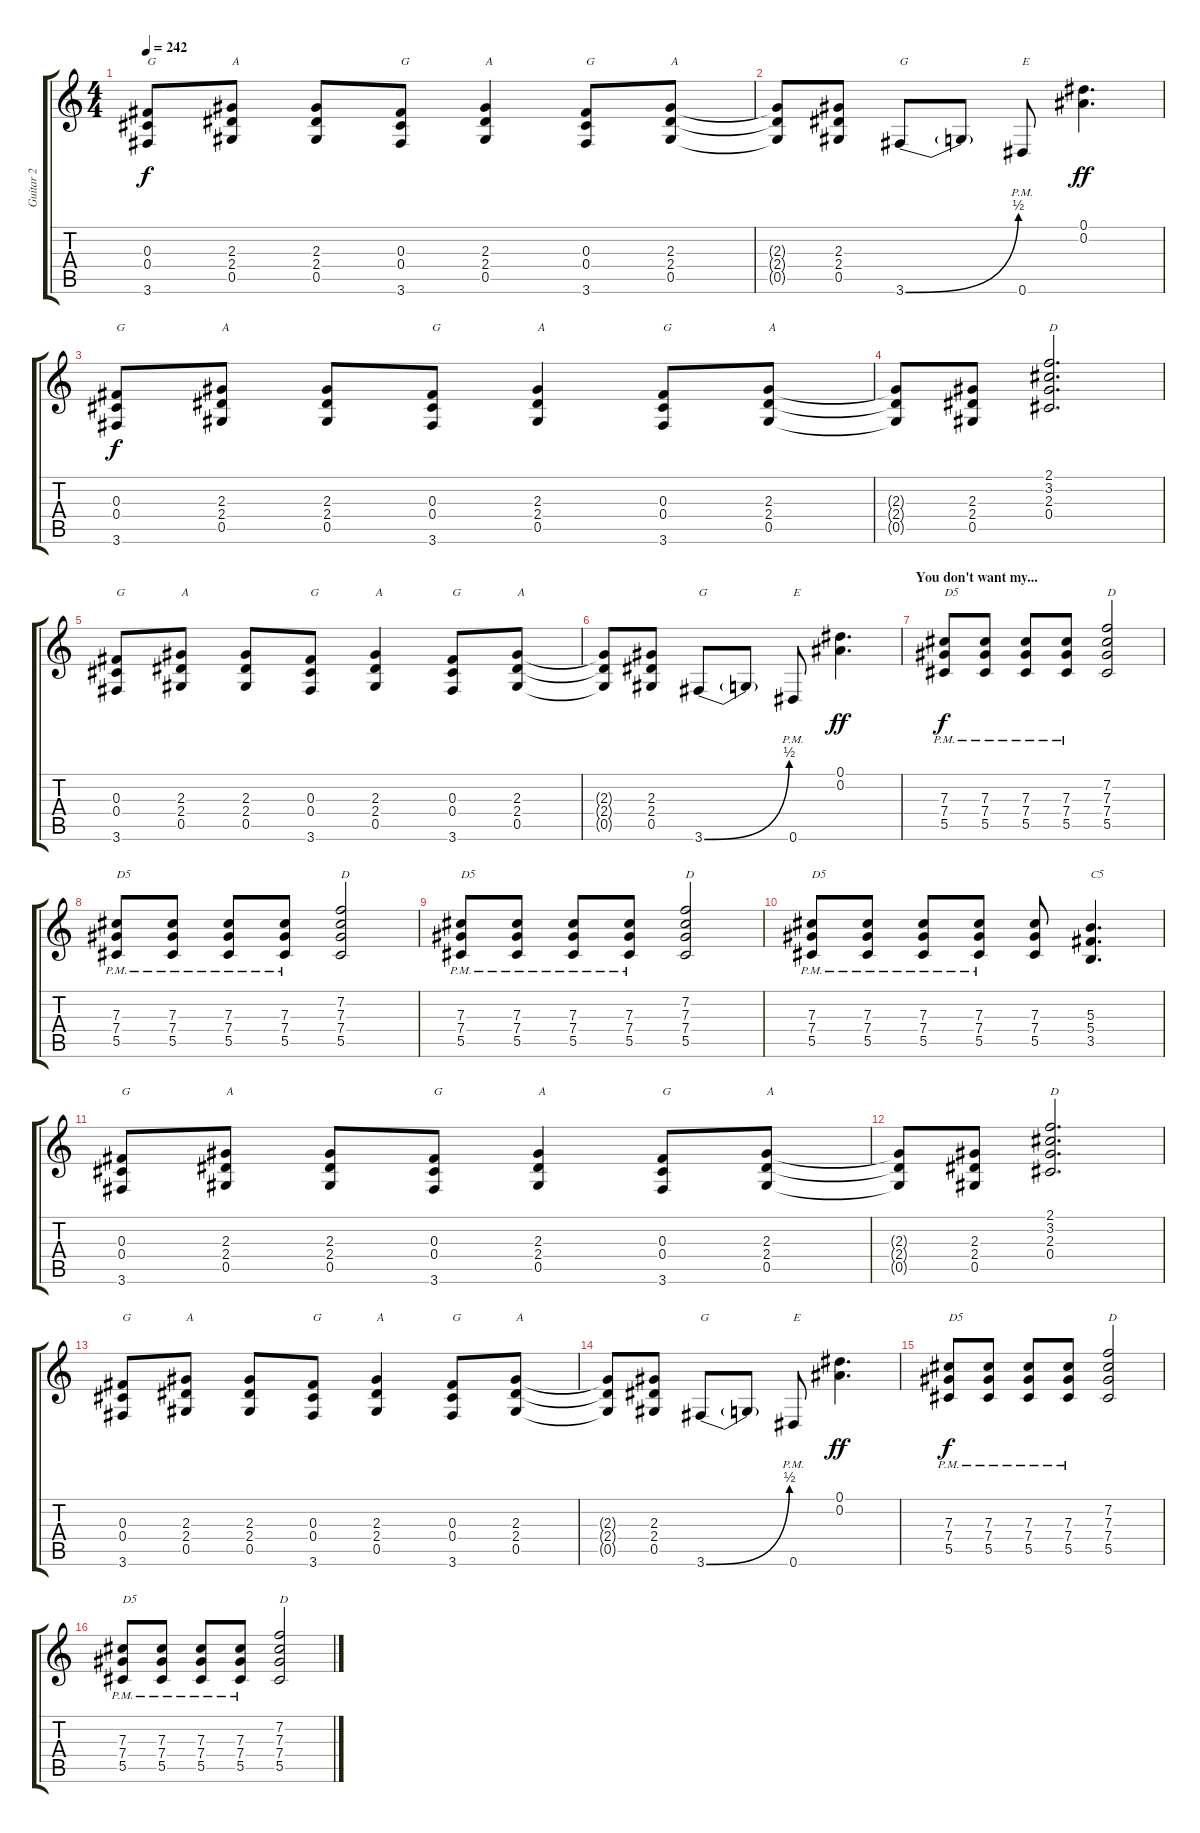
\track ("Guitar 2" "Guitar 2") {instrument distortionguitar}
\staff {score tabs}
\tuning (Eb4 Bb3 Gb3 Db3 Ab2 Eb2) {hide}
\ts (4 4)
\tempo 242
\clef g2
\ks c
(0.3 0.4 3.6).8{txt "G" dy f} (2.3 2.4 0.5).8{txt "A"} (2.3 2.4 0.5).8 (0.3 0.4 3.6).8{txt "G"} (2.3 2.4 0.5).4{txt "A"} (0.3 0.4 3.6).8{txt "G"} (2.3 2.4 0.5).8{txt "A"} |
(2.3{t} 2.4{t} 0.5{t}).8 (2.3 2.4 0.5).8 3.6{be (bend 0 0 60 2)}.8{txt "G"} 3.6{t}.8 0.6{pm}.8{txt "E"} (0.1 0.2).4{d dy ff} |
(0.3 0.4 3.6).8{txt "G" dy f} (2.3 2.4 0.5).8{txt "A"} (2.3 2.4 0.5).8 (0.3 0.4 3.6).8{txt "G"} (2.3 2.4 0.5).4{txt "A"} (0.3 0.4 3.6).8{txt "G"} (2.3 2.4 0.5).8{txt "A"} |
(2.3{t} 2.4{t} 0.5{t}).8 (2.3 2.4 0.5).8 (2.1 3.2 2.3 0.4).2{d txt "D"} |
(0.3 0.4 3.6).8{txt "G"} (2.3 2.4 0.5).8{txt "A"} (2.3 2.4 0.5).8 (0.3 0.4 3.6).8{txt "G"} (2.3 2.4 0.5).4{txt "A"} (0.3 0.4 3.6).8{txt "G"} (2.3 2.4 0.5).8{txt "A"} |
(2.3{t} 2.4{t} 0.5{t}).8 (2.3 2.4 0.5).8 3.6{be (bend 0 0 60 2)}.8{txt "G"} 3.6{t}.8 0.6{pm}.8{txt "E"} (0.1 0.2).4{d dy ff} |
\section ("" "You don't want my...")
(7.3 7.4{pm} 5.5).8{txt "D5" dy f} (7.3 7.4{pm} 5.5).8 (7.3 7.4{pm} 5.5).8 (7.3 7.4{pm} 5.5).8 (7.2 7.3 7.4 5.5).2{txt "D"} |
(7.3 7.4{pm} 5.5).8{txt "D5"} (7.3 7.4{pm} 5.5).8 (7.3 7.4{pm} 5.5).8 (7.3 7.4{pm} 5.5).8 (7.2 7.3 7.4 5.5).2{txt "D"} |
(7.3 7.4{pm} 5.5).8{txt "D5"} (7.3 7.4{pm} 5.5).8 (7.3 7.4{pm} 5.5).8 (7.3 7.4{pm} 5.5).8 (7.2 7.3 7.4 5.5).2{txt "D"} |
(7.3 7.4{pm} 5.5).8{txt "D5"} (7.3 7.4{pm} 5.5).8 (7.3 7.4{pm} 5.5).8 (7.3 7.4{pm} 5.5).8 (7.3 7.4 5.5).8 (5.3 5.4 3.5).4{d txt "C5"} |
(0.3 0.4 3.6).8{txt "G"} (2.3 2.4 0.5).8{txt "A"} (2.3 2.4 0.5).8 (0.3 0.4 3.6).8{txt "G"} (2.3 2.4 0.5).4{txt "A"} (0.3 0.4 3.6).8{txt "G"} (2.3 2.4 0.5).8{txt "A"} |
(2.3{t} 2.4{t} 0.5{t}).8 (2.3 2.4 0.5).8 (2.1 3.2 2.3 0.4).2{d txt "D"} |
(0.3 0.4 3.6).8{txt "G"} (2.3 2.4 0.5).8{txt "A"} (2.3 2.4 0.5).8 (0.3 0.4 3.6).8{txt "G"} (2.3 2.4 0.5).4{txt "A"} (0.3 0.4 3.6).8{txt "G"} (2.3 2.4 0.5).8{txt "A"} |
(2.3{t} 2.4{t} 0.5{t}).8 (2.3 2.4 0.5).8 3.6{be (bend 0 0 60 2)}.8{txt "G"} 3.6{t}.8 0.6{pm}.8{txt "E"} (0.1 0.2).4{d dy ff} |
(7.3 7.4{pm} 5.5).8{txt "D5" dy f} (7.3 7.4{pm} 5.5).8 (7.3 7.4{pm} 5.5).8 (7.3 7.4{pm} 5.5).8 (7.2 7.3 7.4 5.5).2{txt "D"} |
(7.3 7.4{pm} 5.5).8{txt "D5"} (7.3 7.4{pm} 5.5).8 (7.3 7.4{pm} 5.5).8 (7.3 7.4{pm} 5.5).8 (7.2 7.3 7.4 5.5).2{txt "D"}
